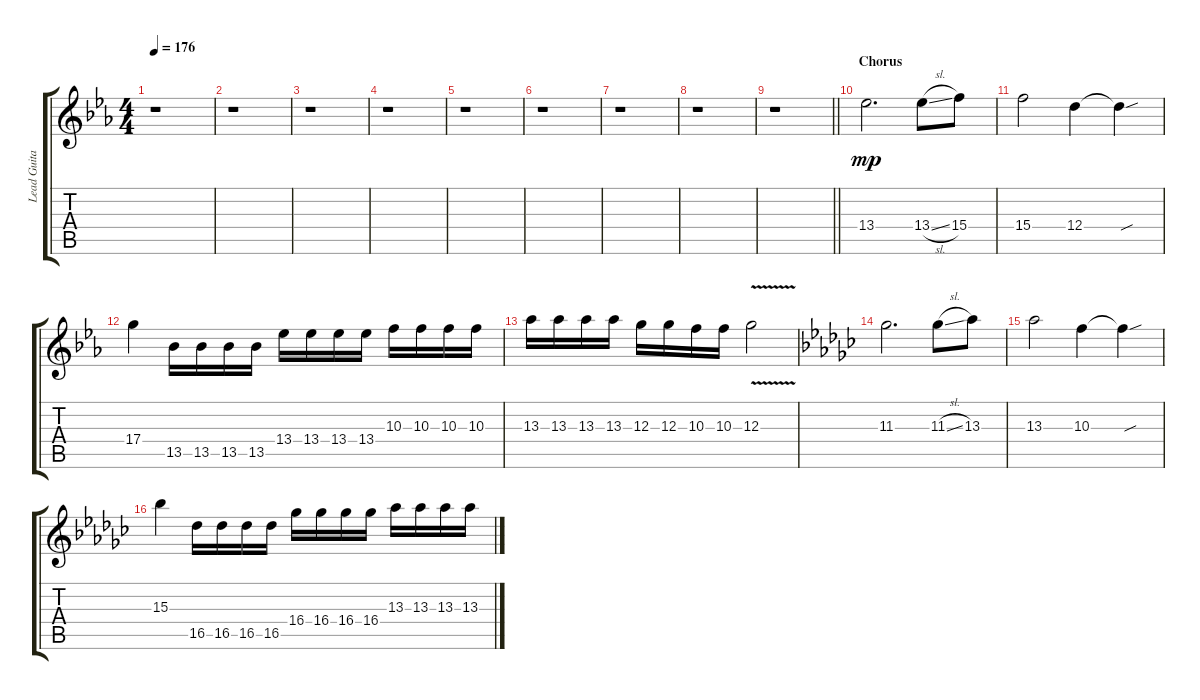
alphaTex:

\track ("Lead Guitar C" "Lead Guita") {instrument distortionguitar}
\staff {score tabs}
\tuning (E4 B3 G3 D3 A2 E2) {hide}
\ts (4 4)
\tempo 176
\clef g2
\ks cminor
r.1{dy p} |
r.1 |
r.1 |
r.1 |
r.1 |
r.1 |
r.1 |
r.1 |
\barLineRight lightlight
r.1 |
\section ("" "Chorus")
13.4.2{d dy mp} 13.4{sl}.8 15.4.8 |
15.4.2 12.4.4 12.4{sou t}.4 |
17.4.4 13.5.16 13.5.16 13.5.16 13.5.16 13.4.16 13.4.16 13.4.16 13.4.16 10.3.16 10.3.16 10.3.16 10.3.16 |
13.3.16 13.3.16 13.3.16 13.3.16 12.3.16 12.3.16 10.3.16 10.3.16 12.3{v}.2 |
\ks ebminor
11.3.2{d} 11.3{sl}.8 13.3.8 |
13.3.2 10.3.4 10.3{sou t}.4 |
15.3.4 16.5.16 16.5.16 16.5.16 16.5.16 16.4.16 16.4.16 16.4.16 16.4.16 13.3.16 13.3.16 13.3.16 13.3.16
